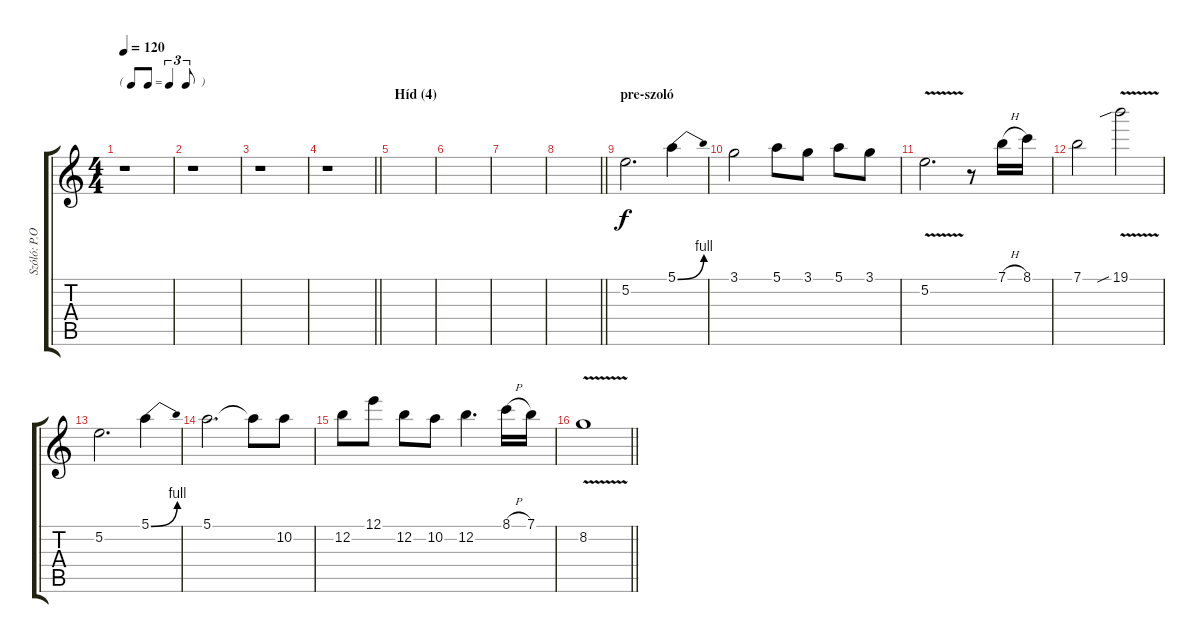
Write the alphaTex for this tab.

\track ("Szóló: P.O.C.O.K" "Szóló: P.O") {instrument distortionguitar}
\staff {score tabs}
\tuning (E4 B3 G3 D3 A2 E2) {hide}
\ts (4 4)
\tf triplet8th
\tempo 120
\clef g2
\ks c
r.1{dy f} |
r.1 |
r.1 |
\barLineRight lightlight
r.1 |
\section ("" "Híd (4)")
|
|
|
\barLineRight lightlight
|
\section ("" "pre-szoló")
5.2.2{d} 5.1{be (bend 0 0 60 4)}.4 |
3.1.2 5.1.8 3.1.8 5.1.8 3.1.8 |
5.2{v}.2{d} r.8 7.1{h}.16 8.1.16 |
7.1.2 19.1{v sib}.2 |
5.2.2{d} 5.1{be (bend 0 0 60 4)}.4 |
5.1.2{d} 5.1{t}.8 10.2.8 |
12.2.8 12.1.8 12.2.8 10.2.8 12.2.4{d} 8.1{h}.16 7.1.16 |
\barLineRight lightlight
8.2{v}.1
